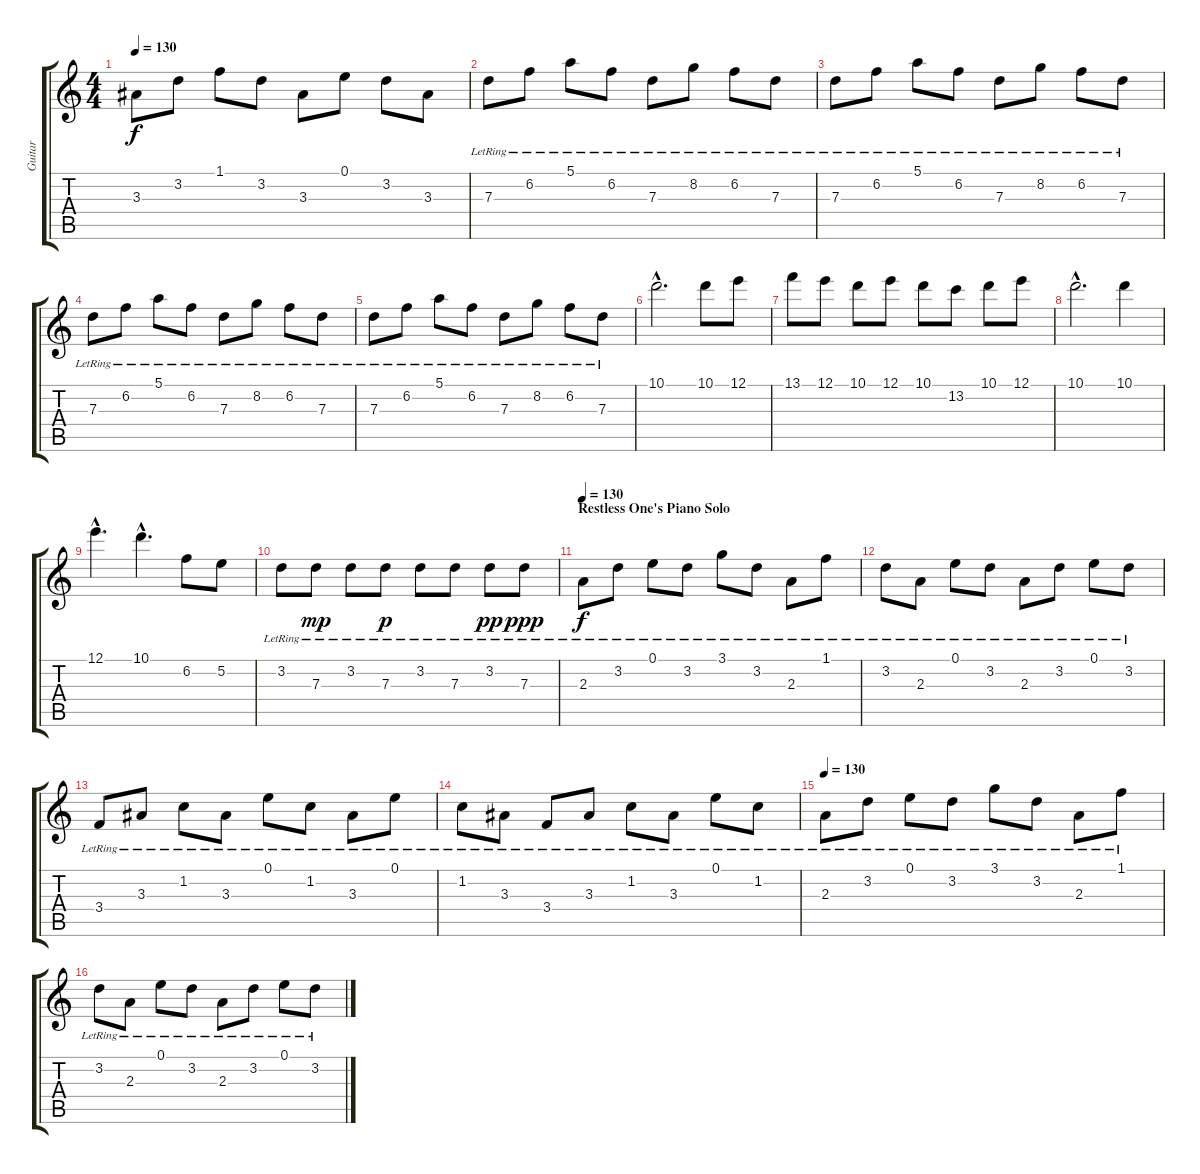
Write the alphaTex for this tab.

\track ("Guitar" "Guitar") {instrument acousticguitarsteel}
\staff {score tabs}
\tuning (E4 B3 G3 D3 A2 E2) {hide}
\ts (4 4)
\tempo 130
\clef g2
\ks c
3.3.8{dy f} 3.2.8 1.1.8 3.2.8 3.3.8 0.1.8 3.2.8 3.3.8 |
7.3{lr}.8 6.2{lr}.8 5.1{lr}.8 6.2{lr}.8 7.3{lr}.8 8.2{lr}.8 6.2{lr}.8 7.3{lr}.8 |
7.3{lr}.8 6.2{lr}.8 5.1{lr}.8 6.2{lr}.8 7.3{lr}.8 8.2{lr}.8 6.2{lr}.8 7.3{lr}.8 |
7.3{lr}.8 6.2{lr}.8 5.1{lr}.8 6.2{lr}.8 7.3{lr}.8 8.2{lr}.8 6.2{lr}.8 7.3{lr}.8 |
7.3{lr}.8 6.2{lr}.8 5.1{lr}.8 6.2{lr}.8 7.3{lr}.8 8.2{lr}.8 6.2{lr}.8 7.3{lr}.8 |
10.1{hac}.2{d} 10.1.8 12.1.8 |
13.1.8 12.1.8 10.1.8 12.1.8 10.1.8 13.2.8 10.1.8 12.1.8 |
10.1{hac}.2{d} 10.1.4 |
12.1{hac}.4{d} 10.1{hac}.4{d} 6.2.8 5.2.8 |
3.2{lr}.8 7.3{lr}.8{dy mp} 3.2{lr}.8 7.3{lr}.8{dy p} 3.2{lr}.8 7.3{lr}.8 3.2{lr}.8{dy pp} 7.3{lr}.8{dy ppp} |
\section ("" "Restless One's Piano Solo")
\tempo 130
2.3{lr}.8{dy f volume 11} 3.2{lr}.8 0.1{lr}.8 3.2{lr}.8 3.1{lr}.8 3.2{lr}.8 2.3{lr}.8 1.1{lr}.8 |
3.2{lr}.8 2.3{lr}.8 0.1{lr}.8 3.2{lr}.8 2.3{lr}.8 3.2{lr}.8 0.1{lr}.8 3.2{lr}.8 |
3.4{lr}.8{instrument acousticguitarsteel} 3.3{lr}.8 1.2{lr}.8 3.3{lr}.8 0.1{lr}.8 1.2{lr}.8 3.3{lr}.8 0.1{lr}.8 |
1.2{lr}.8 3.3{lr}.8 3.4{lr}.8 3.3{lr}.8 1.2{lr}.8 3.3{lr}.8 0.1{lr}.8 1.2{lr}.8 |
\tempo 130
2.3{lr}.8 3.2{lr}.8 0.1{lr}.8 3.2{lr}.8 3.1{lr}.8 3.2{lr}.8 2.3{lr}.8 1.1{lr}.8 |
3.2{lr}.8 2.3{lr}.8 0.1{lr}.8 3.2{lr}.8 2.3{lr}.8 3.2{lr}.8 0.1{lr}.8 3.2{lr}.8
